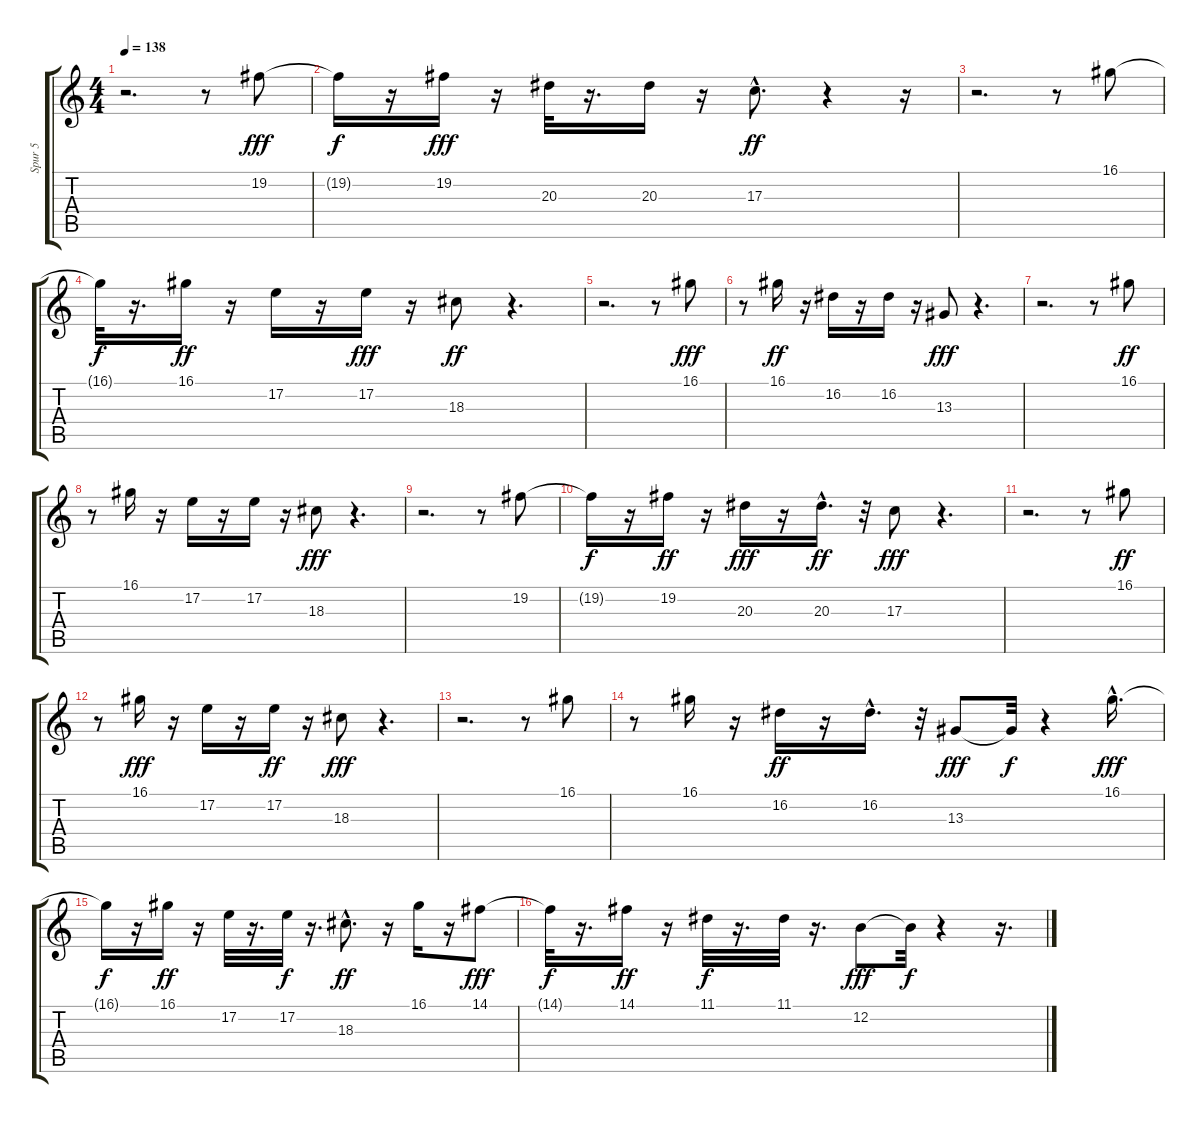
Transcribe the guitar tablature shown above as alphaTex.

\track ("Spur 5" "Spur 5") {instrument lead2sawtooth}
\staff {score tabs}
\tuning (E4 B3 G3 D3 A2 E2) {hide}
\ts (4 4)
\tempo 138
\clef g2
\ks c
r.2{d dy fff} r.8 19.2.8 |
19.2{t}.16{dy f} r.16 19.2.16{dy fff} r.16 20.3.32 r.16{d} 20.3.16 r.16 17.3{hac}.8{d dy ff} r.4 r.16 |
r.2{d} r.8 16.1.8 |
16.1{t}.32{dy f} r.16{d} 16.1.16{dy ff} r.16 17.2.16 r.16 17.2.16{dy fff} r.16 18.3.8{dy ff} r.4{d} |
r.2{d} r.8 16.1.8{dy fff} |
r.8 16.1.16{dy ff} r.16 16.2.16 r.16 16.2.16 r.16 13.3.8{dy fff} r.4{d} |
r.2{d} r.8 16.1.8{dy ff} |
r.8 16.1.16 r.16 17.2.16 r.16 17.2.16 r.16 18.3.8{dy fff} r.4{d} |
r.2{d} r.8 19.2.8 |
19.2{t}.16{dy f} r.16 19.2.16{dy ff} r.16 20.3.16{dy fff} r.16 20.3{hac}.16{d dy ff} r.32 17.3.8{dy fff} r.4{d} |
r.2{d} r.8 16.1.8{dy ff} |
r.8 16.1.16{dy fff} r.16 17.2.16 r.16 17.2.16{dy ff} r.16 18.3.8{dy fff} r.4{d} |
r.2{d} r.8 16.1.8 |
r.8 16.1.16 r.16 16.2.16{dy ff} r.16 16.2{hac}.16{d} r.32 13.3.8{dy fff} 13.3{t}.32{dy f} r.4 16.1{hac}.16{d dy fff} |
16.1{t}.16{dy f} r.16 16.1.16{dy ff} r.16 17.2.32 r.16{d} 17.2.32{dy f} r.16{d} 18.3{hac}.8{d dy ff} r.16 16.1.16 r.16 14.1.8{dy fff} |
14.1{t}.32{dy f} r.16{d} 14.1.16{dy ff} r.16 11.1.32{dy f} r.16{d} 11.1.32 r.16{d} 12.2.8{dy fff} 12.2{t}.32{dy f} r.4 r.16{d}
